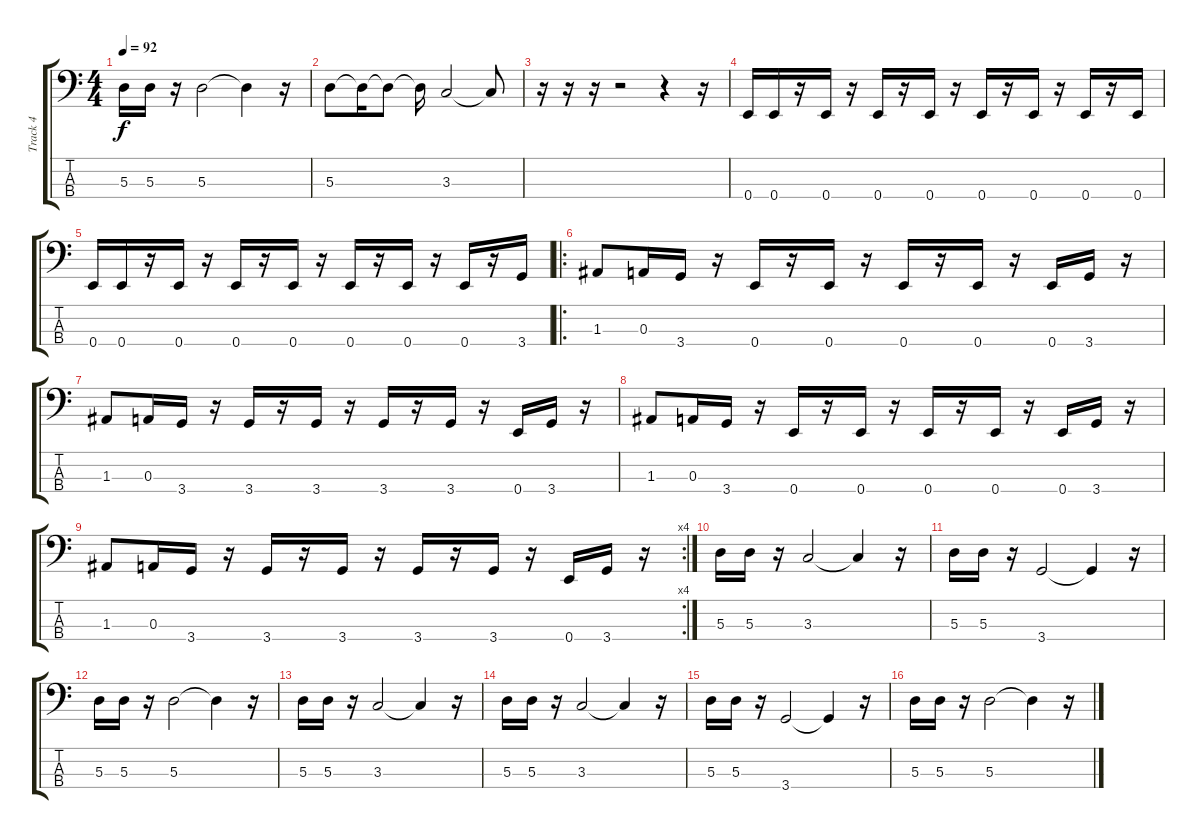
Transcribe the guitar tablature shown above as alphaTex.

\track ("Track 4" "Track 4") {instrument electricbassfinger}
\staff {score tabs}
\tuning (G2 D2 A1 E1) {hide}
\ts (4 4)
\tempo 92
\clef f4
\ks c
5.3.16{dy f} 5.3.16 r.16 5.3.2 5.3{t}.4 r.16 |
5.3.8 5.3{t}.16 5.3{t}.8 5.3{t}.16 3.3.2 3.3{t}.8 |
r.16 r.16 r.16 r.2 r.4 r.16 |
0.4.16 0.4.16 r.16 0.4.16 r.16 0.4.16 r.16 0.4.16 r.16 0.4.16 r.16 0.4.16 r.16 0.4.16 r.16 0.4.16 |
0.4.16 0.4.16 r.16 0.4.16 r.16 0.4.16 r.16 0.4.16 r.16 0.4.16 r.16 0.4.16 r.16 0.4.16 r.16 3.4.16 |
\ro
1.3.8 0.3.16 3.4.16 r.16 0.4.16 r.16 0.4.16 r.16 0.4.16 r.16 0.4.16 r.16 0.4.16 3.4.16 r.16 |
1.3.8 0.3.16 3.4.16 r.16 3.4.16 r.16 3.4.16 r.16 3.4.16 r.16 3.4.16 r.16 0.4.16 3.4.16 r.16 |
1.3.8 0.3.16 3.4.16 r.16 0.4.16 r.16 0.4.16 r.16 0.4.16 r.16 0.4.16 r.16 0.4.16 3.4.16 r.16 |
\rc 4
1.3.8 0.3.16 3.4.16 r.16 3.4.16 r.16 3.4.16 r.16 3.4.16 r.16 3.4.16 r.16 0.4.16 3.4.16 r.16 |
5.3.16 5.3.16 r.16 3.3.2 3.3{t}.4 r.16 |
5.3.16 5.3.16 r.16 3.4.2 3.4{t}.4 r.16 |
5.3.16 5.3.16 r.16 5.3.2 5.3{t}.4 r.16 |
5.3.16 5.3.16 r.16 3.3.2 3.3{t}.4 r.16 |
5.3.16 5.3.16 r.16 3.3.2 3.3{t}.4 r.16 |
5.3.16 5.3.16 r.16 3.4.2 3.4{t}.4 r.16 |
5.3.16 5.3.16 r.16 5.3.2 5.3{t}.4 r.16
